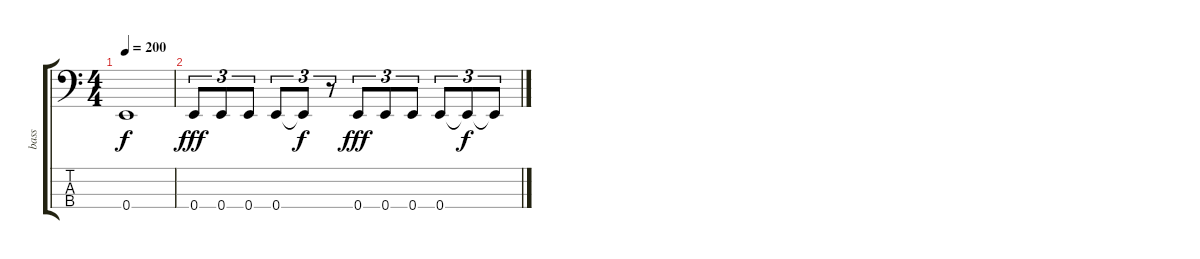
\track ("bass" "bass") {instrument electricbassfinger}
\staff {score tabs}
\tuning (G2 D2 A1 E1) {hide}
\ts (4 4)
\tempo 200
\clef f4
\ks c
0.4{t}.1{dy f} |
0.4.8{tu (3 2) dy fff} 0.4.8{tu (3 2)} 0.4.8{tu (3 2)} 0.4.8{tu (3 2)} 0.4{t}.8{tu (3 2) dy f} r.8{tu (3 2)} 0.4.8{tu (3 2) dy fff} 0.4.8{tu (3 2)} 0.4.8{tu (3 2)} 0.4.8{tu (3 2)} 0.4{t}.8{tu (3 2) dy f} 0.4{t}.8{tu (3 2)}
